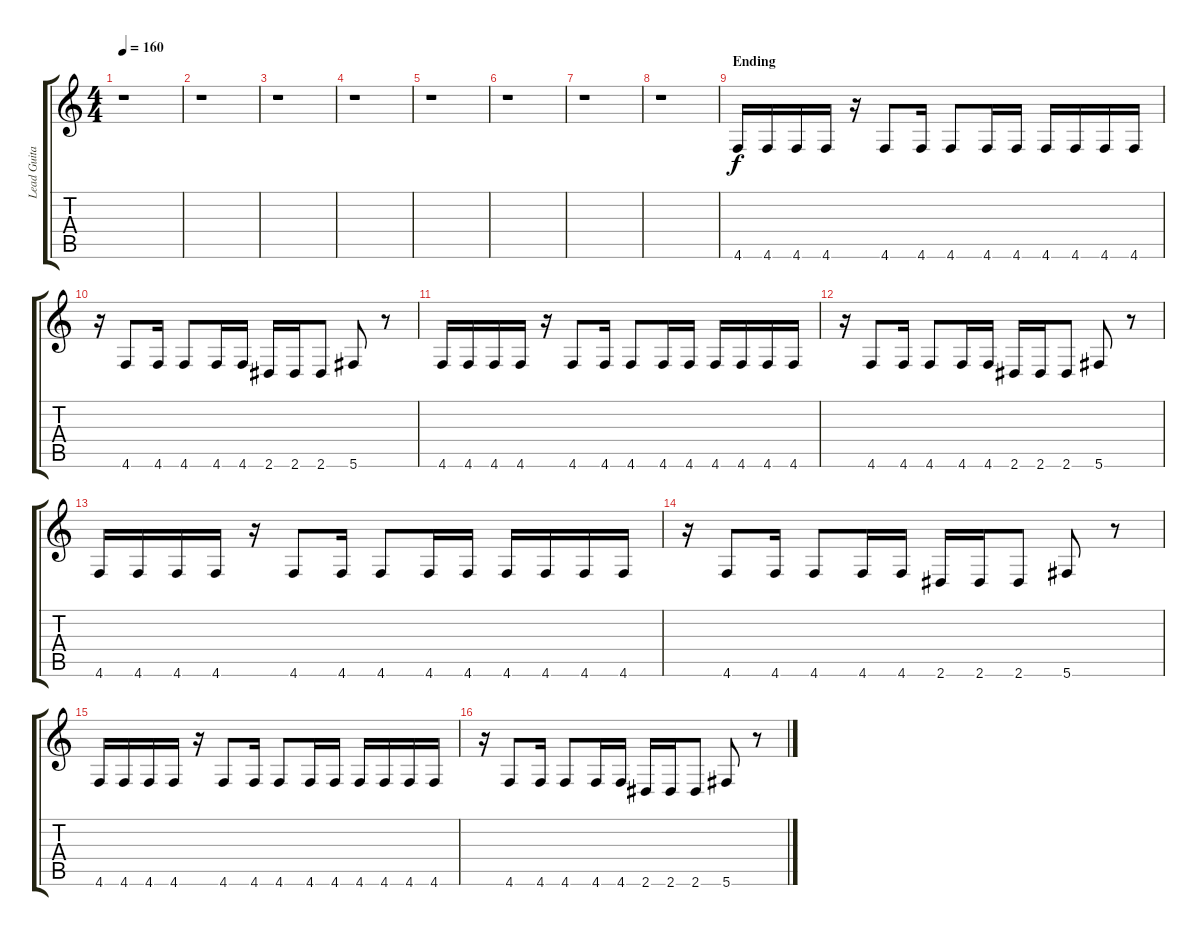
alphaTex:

\track ("Lead Guitar" "Lead Guita") {instrument overdrivenguitar}
\staff {score tabs}
\tuning (Eb4 Bb3 Gb3 Db3 Ab2 Db2) {hide}
\ts (4 4)
\tempo 160
\clef g2
\ks c
r.1{dy f} |
r.1 |
r.1 |
r.1 |
r.1 |
r.1 |
r.1 |
r.1 |
\section ("" "Ending")
4.6.16{instrument electricguitarmuted} 4.6.16 4.6.16 4.6.16 r.16 4.6.8 4.6.16 4.6.8 4.6.16 4.6.16 4.6.16 4.6.16 4.6.16 4.6.16 |
r.16{instrument electricguitarmuted} 4.6.8 4.6.16 4.6.8 4.6.16 4.6.16 2.6.16 2.6.16 2.6.8 5.6.8 r.8 |
4.6.16{instrument electricguitarmuted} 4.6.16 4.6.16 4.6.16 r.16 4.6.8 4.6.16 4.6.8 4.6.16 4.6.16 4.6.16 4.6.16 4.6.16 4.6.16 |
r.16{instrument electricguitarmuted} 4.6.8 4.6.16 4.6.8 4.6.16 4.6.16 2.6.16 2.6.16 2.6.8 5.6.8 r.8 |
4.6.16{instrument electricguitarmuted} 4.6.16 4.6.16 4.6.16 r.16 4.6.8 4.6.16 4.6.8 4.6.16 4.6.16 4.6.16 4.6.16 4.6.16 4.6.16 |
r.16{instrument electricguitarmuted} 4.6.8 4.6.16 4.6.8 4.6.16 4.6.16 2.6.16 2.6.16 2.6.8 5.6.8 r.8 |
4.6.16{instrument electricguitarmuted} 4.6.16 4.6.16 4.6.16 r.16 4.6.8 4.6.16 4.6.8 4.6.16 4.6.16 4.6.16 4.6.16 4.6.16 4.6.16 |
r.16{instrument electricguitarmuted} 4.6.8 4.6.16 4.6.8 4.6.16 4.6.16 2.6.16 2.6.16 2.6.8 5.6.8 r.8
